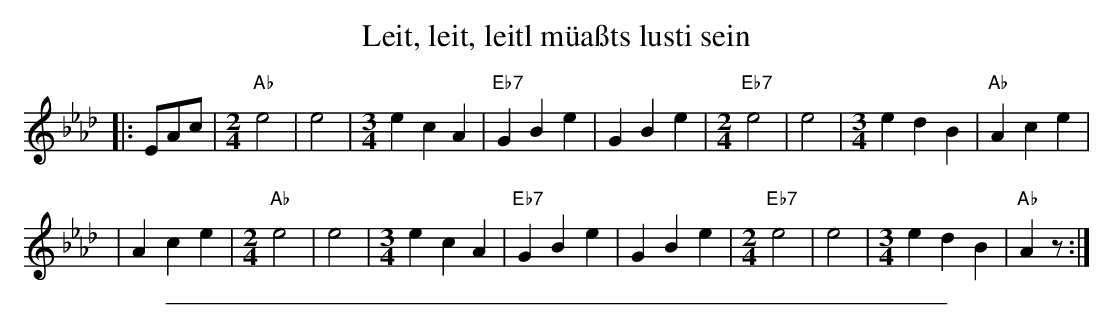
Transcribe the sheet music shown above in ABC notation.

X:1
T: Leit, leit, leitl m\"ua\ssts lusti sein
M: none
K: Ab
|: EAc \
|[M:2/4][L:1/8]"Ab"e4 | e4 \
|[M:3/4][L:1/8]e2 c2 A2 | "Eb7"G2 B2 e2 | G2 B2 e2 \
|[M:2/4][L:1/8]"Eb7"e4 | e4 \
|[M:3/4][L:1/8]e2 d2 B2 | "Ab"A2 c2 e2 |
| A2 c2 e2 \
|[M:2/4][L:1/8]"Ab"e4 | e4 \
|[M:3/4][L:1/8]e2 c2 A2 | "Eb7"G2 B2 e2 | G2 B2 e2 \
|[M:2/4][L:1/8]"Eb7"e4 | e4 \
|[M:3/4][L:1/8]e2 d2 B2 | "Ab"A2 z :|
